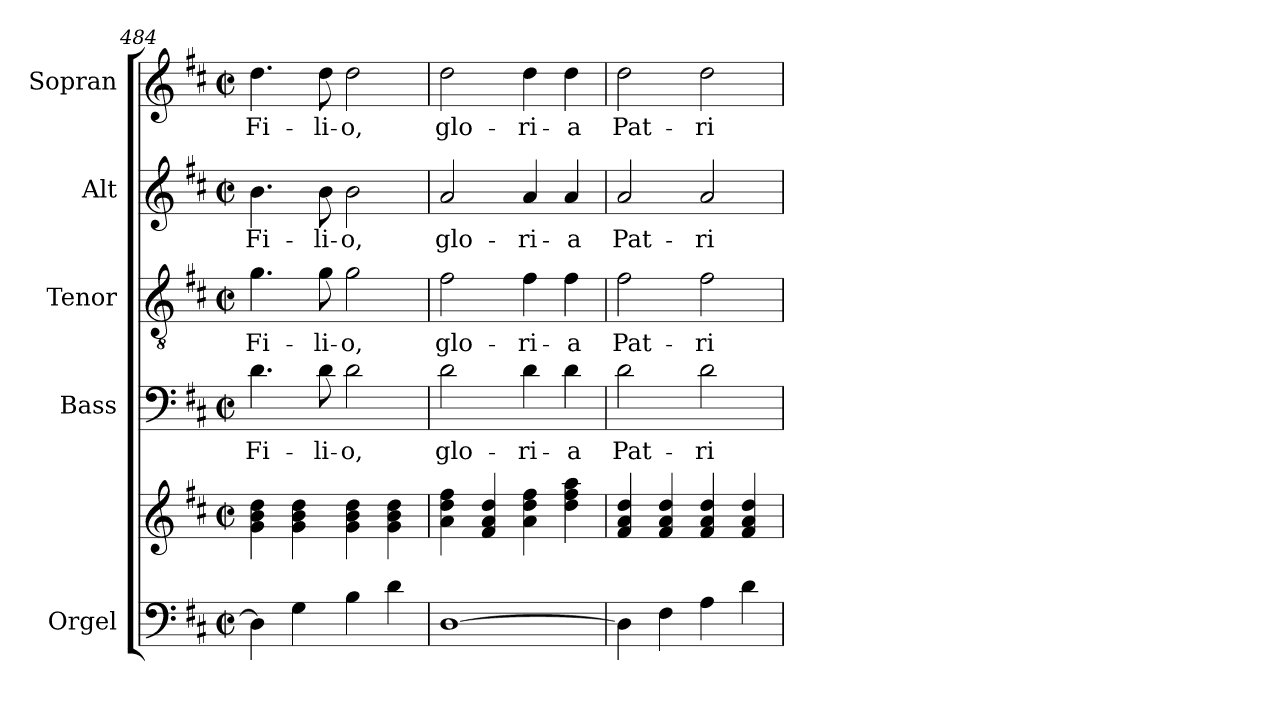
**kern	**kern	**kern	**text	**kern	**text	**kern	**text	**kern	**text
*part5	*part5	*part4	*part4	*part3	*part3	*part2	*part2	*part1	*part1
*staff6	*staff5	*staff4	*staff4	*staff3	*staff3	*staff2	*staff2	*staff1	*staff1
*I"Orgel	*	*I"Bass	*	*I"Tenor	*	*I"Alt	*	*I"Sopran	*
*I'Org.	*	*I'B.	*	*I'T.	*	*I'A.	*	*I'S.	*
*clefF4	*clefG2	*clefF4	*	*clefGv2	*	*clefG2	*	*clefG2	*
*k[f#c#]	*k[f#c#]	*k[f#c#]	*	*k[f#c#]	*	*k[f#c#]	*	*k[f#c#]	*
*D:	*D:	*D:	*	*D:	*	*D:	*	*D:	*
*M2/2	*M2/2	*M2/2	*	*M2/2	*	*M2/2	*	*M2/2	*
*met(c|)	*met(c|)	*met(c|)	*	*met(c|)	*	*met(c|)	*	*met(c|)	*
=484	=484	=484	=484	=484	=484	=484	=484	=484	=484
!	!	!	!LO:LY:b	!	!LO:LY:b	!	!LO:LY:b	!	!LO:LY:b
4D\]	4g\ 4b\ 4dd\	4.d\	Fi-	4.g\	Fi-	4.b\	Fi-	4.dd\	Fi-
4G\	4g\ 4b\ 4dd\	.	.	.	.	.	.	.	.
!	!	!	!LO:LY:b	!	!LO:LY:b	!	!LO:LY:b	!	!LO:LY:b
.	.	8d\	-li-	8g\	-li-	8b\	-li-	8dd\	-li-
!	!	!	!LO:LY:b	!	!LO:LY:b	!	!LO:LY:b	!	!LO:LY:b
4B\	4g\ 4b\ 4dd\	2d\	-o,	2g\	-o,	2b\	-o,	2dd\	-o,
4d\	4g\ 4b\ 4dd\	.	.	.	.	.	.	.	.
=485	=485	=485	=485	=485	=485	=485	=485	=485	=485
!	!	!	!LO:LY:b	!	!LO:LY:b	!	!LO:LY:b	!	!LO:LY:b
[1D	4a\ 4dd\ 4ff#\	2d\	glo-	2f#\	glo-	2a/	glo-	2dd\	glo-
.	4f#/ 4a/ 4dd/	.	.	.	.	.	.	.	.
!	!	!	!LO:LY:b	!	!LO:LY:b	!	!LO:LY:b	!	!LO:LY:b
.	4a\ 4dd\ 4ff#\	4d\	-ri-	4f#\	-ri-	4a/	-ri-	4dd\	-ri-
!	!	!	!LO:LY:b	!	!LO:LY:b	!	!LO:LY:b	!	!LO:LY:b
.	4dd\ 4ff#\ 4aa\	4d\	-a	4f#\	-a	4a/	-a	4dd\	-a
=486	=486	=486	=486	=486	=486	=486	=486	=486	=486
!	!	!	!LO:LY:b	!	!LO:LY:b	!	!LO:LY:b	!	!LO:LY:b
4D\]	4f#/ 4a/ 4dd/	2d\	Pat-	2f#\	Pat-	2a/	Pat-	2dd\	Pat-
4F#\	4f#/ 4a/ 4dd/	.	.	.	.	.	.	.	.
!	!	!	!LO:LY:b	!	!LO:LY:b	!	!LO:LY:b	!	!LO:LY:b
4A\	4f#/ 4a/ 4dd/	2d\	-ri	2f#\	-ri	2a/	-ri	2dd\	-ri
4d\	4f#/ 4a/ 4dd/	.	.	.	.	.	.	.	.
=	=	=	=	=	=	=	=	=	=
*-	*-	*-	*-	*-	*-	*-	*-	*-	*-
